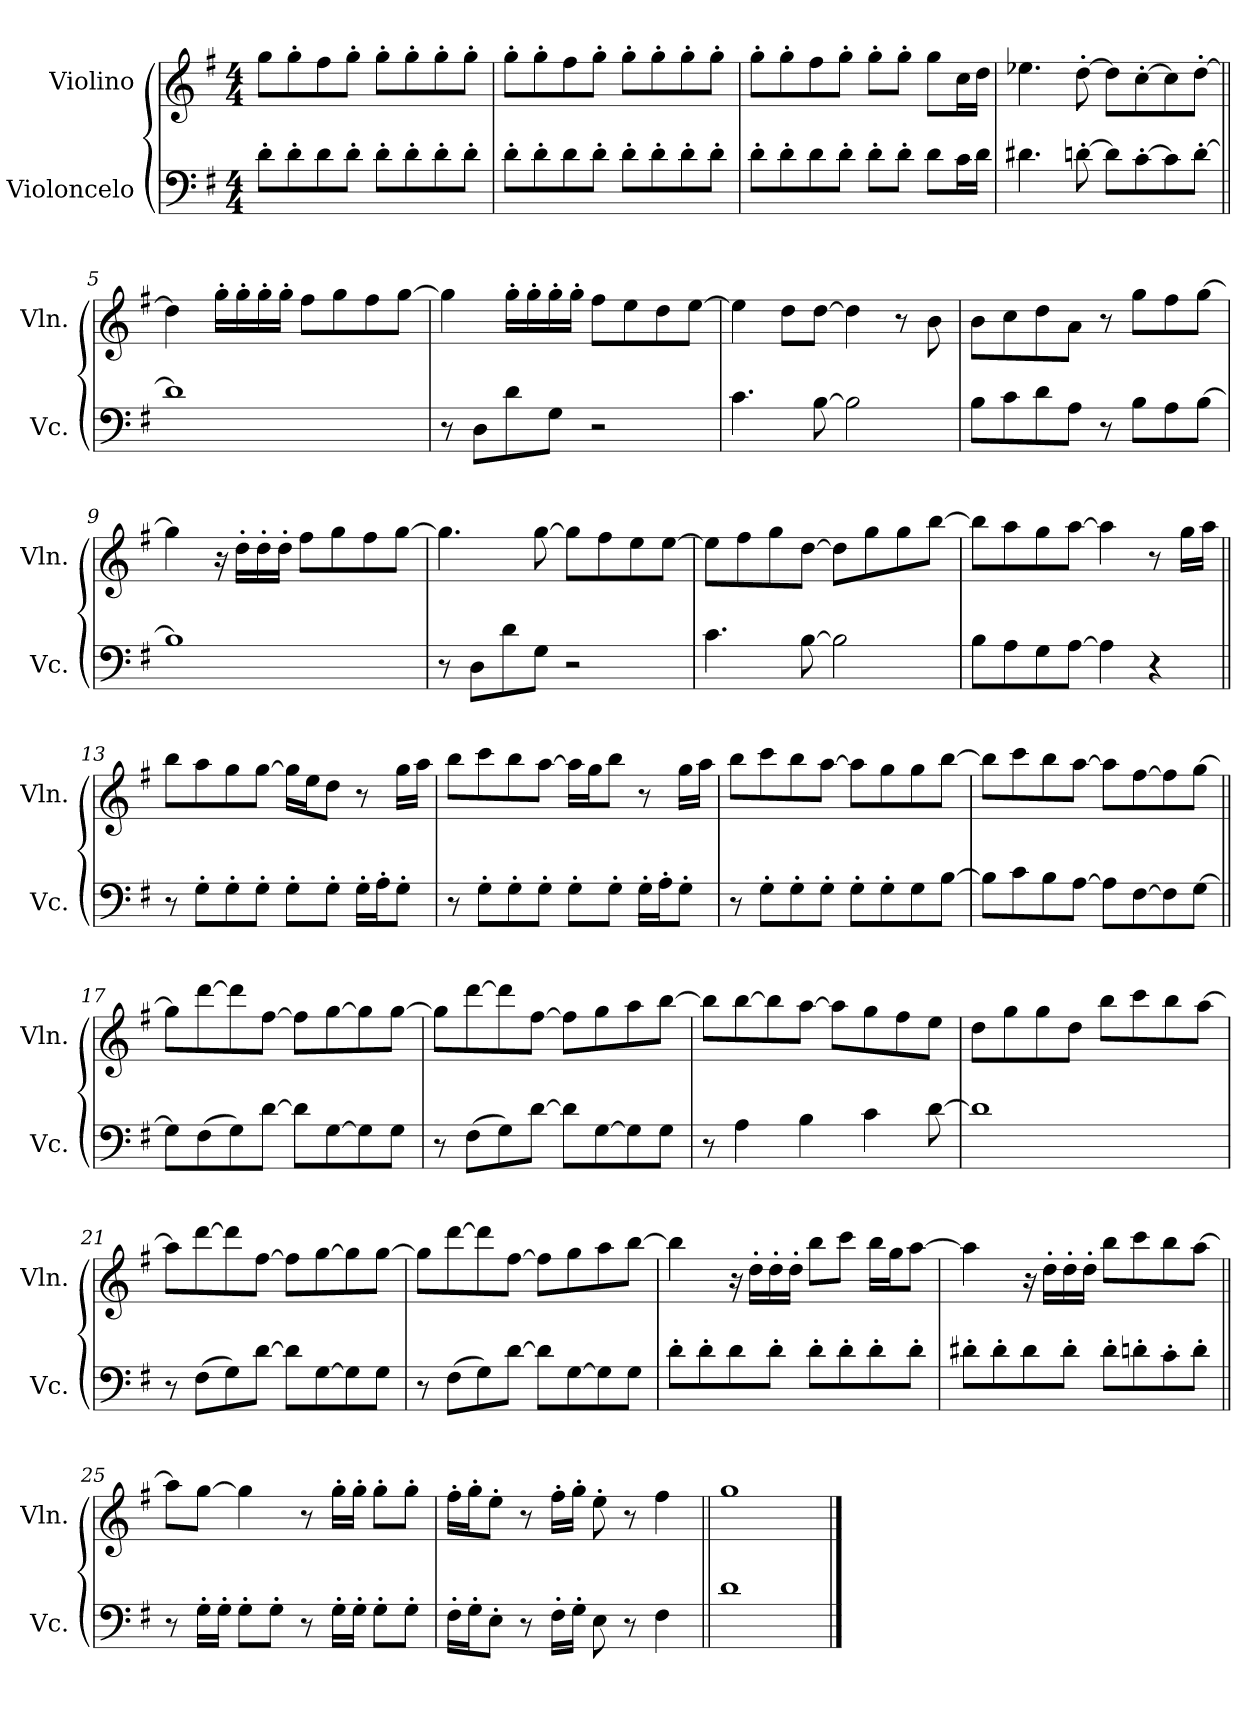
**kern	**kern
*part2	*part1
*staff2	*staff1
*I"Violoncelo	*I"Violino
*I'Vc.	*I'Vln.
*clefF4	*clefG2
*k[f#]	*k[f#]
*M4/4	*M4/4
*MM70	*MM70
=1	=1
8d'\L	8gg\L
8d'\	8gg'\
8d\	8ff#\
8d'\J	8gg'\J
8d'\L	8gg'\L
8d'\	8gg'\
8d'\	8gg'\
8d'\J	8gg'\J
=2	=2
8d'\L	8gg'\L
8d'\	8gg'\
8d\	8ff#\
8d'\J	8gg'\J
8d'\L	8gg'\L
8d'\	8gg'\
8d'\	8gg'\
8d'\J	8gg'\J
=3	=3
8d'\L	8gg'\L
8d'\	8gg'\
8d\	8ff#\
8d'\J	8gg'\J
8d'\L	8gg'\L
8d'\J	8gg'\J
8d\L	8gg\L
16c\L	16cc\L
16d\JJ	16dd\JJ
!!LO:LB:g=z
=4	=4
4.d#X\	4.ee-X\
[8dn'\	[8dd'\
8d\L]	8dd\L]
[8c'\	[8cc'\
8c\]	8cc\]
[8d'\J	[8dd'\J
=5||	=5||
1d]	4dd\]
.	16gg'\LL
.	16gg'\
.	16gg'\
.	16gg'\JJ
.	8ff#\L
.	8gg\
.	8ff#\
.	[8gg\J
=6	=6
8r	4gg\]
8D\L	.
8d\	16gg'\LL
.	16gg'\
8G\J	16gg'\
.	16gg'\JJ
2r	8ff#\L
.	8ee\
.	8dd\
.	[8ee\J
=7	=7
4.c\	4ee\]
.	8dd\L
[8B\	[8dd\J
2B\]	4dd\]
.	8r
.	8b\
=8	=8
8B\L	8b\L
8c\	8cc\
8d\	8dd\
8A\J	8a\J
8r	8r
8B\L	8gg\L
8A\	8ff#\
[8B\J	[8gg\J
!!LO:LB:g=z
=9	=9
1B]	4gg\]
.	16r
.	16dd'\LL
.	16dd'\
.	16dd'\JJ
.	8ff#\L
.	8gg\
.	8ff#\
.	[8gg\J
=10	=10
8r	4.gg\]
8D\L	.
8d\	.
8G\J	[8gg\
2r	8gg\L]
.	8ff#\
.	8ee\
.	[8ee\J
=11	=11
4.c\	8ee\L]
.	8ff#\
.	8gg\
[8B\	[8dd\J
2B\]	8dd\L]
.	8gg\
.	8gg\
.	[8bb\J
=12	=12
8B\L	8bb\L]
8A\	8aa\
8G\	8gg\
[8A\J	[8aa\J
4A\]	4aa\]
4r	8r
.	16gg\LL
.	16aa\JJ
!!LO:LB:g=z
=13||	=13||
8r	8bb\L
8G'\L	8aa\
8G'\	8gg\
8G'\J	[8gg\J
8G'\L	16gg\LL]
.	16ee\J
8G'\J	8dd\J
16G'\LL	8r
16A'\J	.
8G'\J	16gg\LL
.	16aa\JJ
=14	=14
8r	8bb\L
8G'\L	8ccc\
8G'\	8bb\
8G'\J	[8aa\J
8G'\L	16aa\LL]
.	16gg\J
8G'\J	8bb\J
16G'\LL	8r
16A'\J	.
8G'\J	16gg\LL
.	16aa\JJ
=15	=15
8r	8bb\L
8G'\L	8ccc\
8G'\	8bb\
8G'\J	[8aa\J
8G'\L	8aa\L]
8G'\	8gg\
8G\	8gg\
[8B\J	[8bb\J
!!LO:LB:g=z
=16	=16
8B\L]	8bb\L]
8c\	8ccc\
8B\	8bb\
[8A\J	[8aa\J
8A\L]	8aa\L]
[8F#\	[8ff#\
8F#\]	8ff#\]
[8G\J	[8gg\J
=17||	=17||
8G\L]	8gg\L]
(>8F#\	[8ddd\
8G\)	8ddd\]
[8d\J	[8ff#\J
8d\L]	8ff#\L]
[8G\	[8gg\
8G\]	8gg\]
8G\J	[8gg\J
=18	=18
8r	8gg\L]
(>8F#\L	[8ddd\
8G\)	8ddd\]
[8d\J	[8ff#\J
8d\L]	8ff#\L]
[8G\	8gg\
8G\]	8aa\
8G\J	[8bb\J
=19	=19
8r	8bb\L]
4A\	[8bb\
.	8bb\]
4B\	[8aa\J
.	8aa\L]
4c\	8gg\
.	8ff#\
[8d\	8ee\J
!!LO:PB:g=z
=20	=20
1d]	8dd\L
.	8gg\
.	8gg\
.	8dd\J
.	8bb\L
.	8ccc\
.	8bb\
.	[8aa\J
=21	=21
8r	8aa\L]
(>8F#\L	[8ddd\
8G\)	8ddd\]
[8d\J	[8ff#\J
8d\L]	8ff#\L]
[8G\	[8gg\
8G\]	8gg\]
8G\J	[8gg\J
=22	=22
8r	8gg\L]
(>8F#\L	[8ddd\
8G\)	8ddd\]
[8d\J	[8ff#\J
8d\L]	8ff#\L]
[8G\	8gg\
8G\]	8aa\
8G\J	[8bb\J
=23	=23
8d'\L	4bb\]
8d'\	.
8d\	16r
.	16dd'\LL
8d'\J	16dd'\
.	16dd'\JJ
8d'\L	8bb\L
8d'\	8ccc\J
8d'\	16bb\LL
.	16gg\J
8d'\J	[8aa\J
!!LO:LB:g=z
=24	=24
8d#X'\L	4aa\]
8d#'\	.
8d#\	16r
.	16dd'\LL
8d#'\J	16dd'\
.	16dd'\JJ
8d#'\L	8bb\L
8dn'\	8ccc\
8c'\	8bb\
8d'\J	[8aa\J
=25||	=25||
8r	8aa\L]
16G'\LL	[8gg\J
16G'\JJ	.
8G'\L	4gg\]
8G'\J	.
8r	8r
16G'\LL	16gg'\LL
16G'\JJ	16gg'\JJ
8G'\L	8gg'\L
8G'\J	8gg'\J
=26	=26
16F#'\LL	16ff#'\LL
16G'\J	16gg'\J
8E'\J	8ee'\J
8r	8r
16F#'\LL	16ff#'\LL
16G'\JJ	16gg'\JJ
8E\	8ee'\
8r	8r
4F#\	4ff#\
=27||	=27||
1d	1gg
==	==
*-	*-
